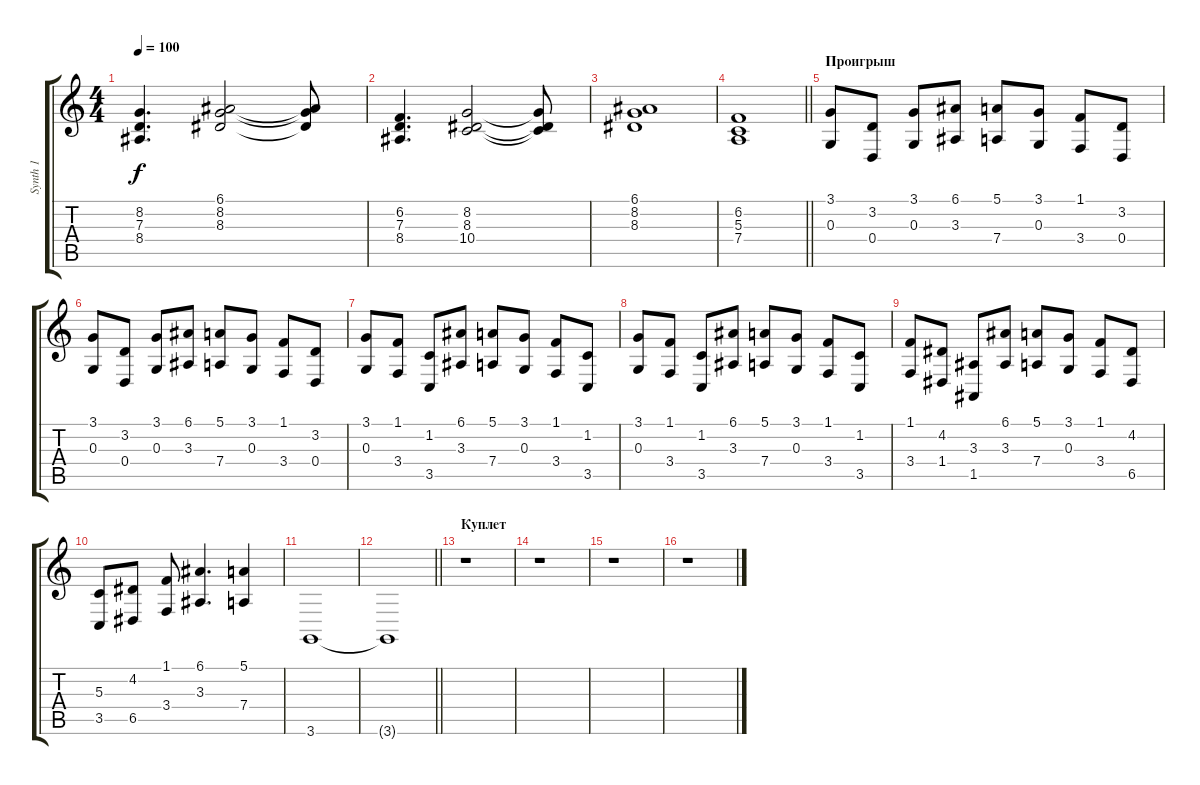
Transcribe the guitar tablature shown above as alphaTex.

\track ("Synth 1" "Synth 1") {instrument synthstrings1}
\staff {score tabs}
\tuning (E4 B3 G3 D3 A2 E2) {hide}
\ts (4 4)
\tempo 100
\clef g2
\ks c
(8.2 7.3 8.4).4{d dy f volume 13} (6.1 8.2 8.3).2 (6.1{t} 8.2{t} 8.3{t}).8 |
(6.2 7.3 8.4).4{d volume 13} (8.2 8.3 10.4).2 (8.2{t} 8.3{t} 10.4{t}).8 |
(6.1 8.2 8.3).1 |
\barLineRight lightlight
(6.2 5.3 7.4).1 |
\section ("" "Проигрыш")
(3.1 0.3).8 (3.2 0.4).8 (3.1 0.3).8 (6.1 3.3).8 (5.1 7.4).8 (3.1 0.3).8 (1.1 3.4).8 (3.2 0.4).8 |
(3.1 0.3).8 (3.2 0.4).8 (3.1 0.3).8 (6.1 3.3).8 (5.1 7.4).8 (3.1 0.3).8 (1.1 3.4).8 (3.2 0.4).8 |
(3.1 0.3).8 (1.1 3.4).8 (1.2 3.5).8 (6.1 3.3).8 (5.1 7.4).8 (3.1 0.3).8 (1.1 3.4).8 (1.2 3.5).8 |
(3.1 0.3).8 (1.1 3.4).8 (1.2 3.5).8 (6.1 3.3).8 (5.1 7.4).8 (3.1 0.3).8 (1.1 3.4).8 (1.2 3.5).8 |
(1.1 3.4).8 (4.2 1.4).8 (3.3 1.5).8 (6.1 3.3).8 (5.1 7.4).8 (3.1 0.3).8 (1.1 3.4).8 (4.2 6.5).8 |
(5.3 3.5).8 (4.2 6.5).8 (1.1 3.4).8 (6.1 3.3).4{d} (5.1 7.4).4 |
3.6.1 |
\barLineRight lightlight
3.6{t}.1 |
\section ("" "Куплет")
r.1 |
r.1 |
r.1 |
r.1
